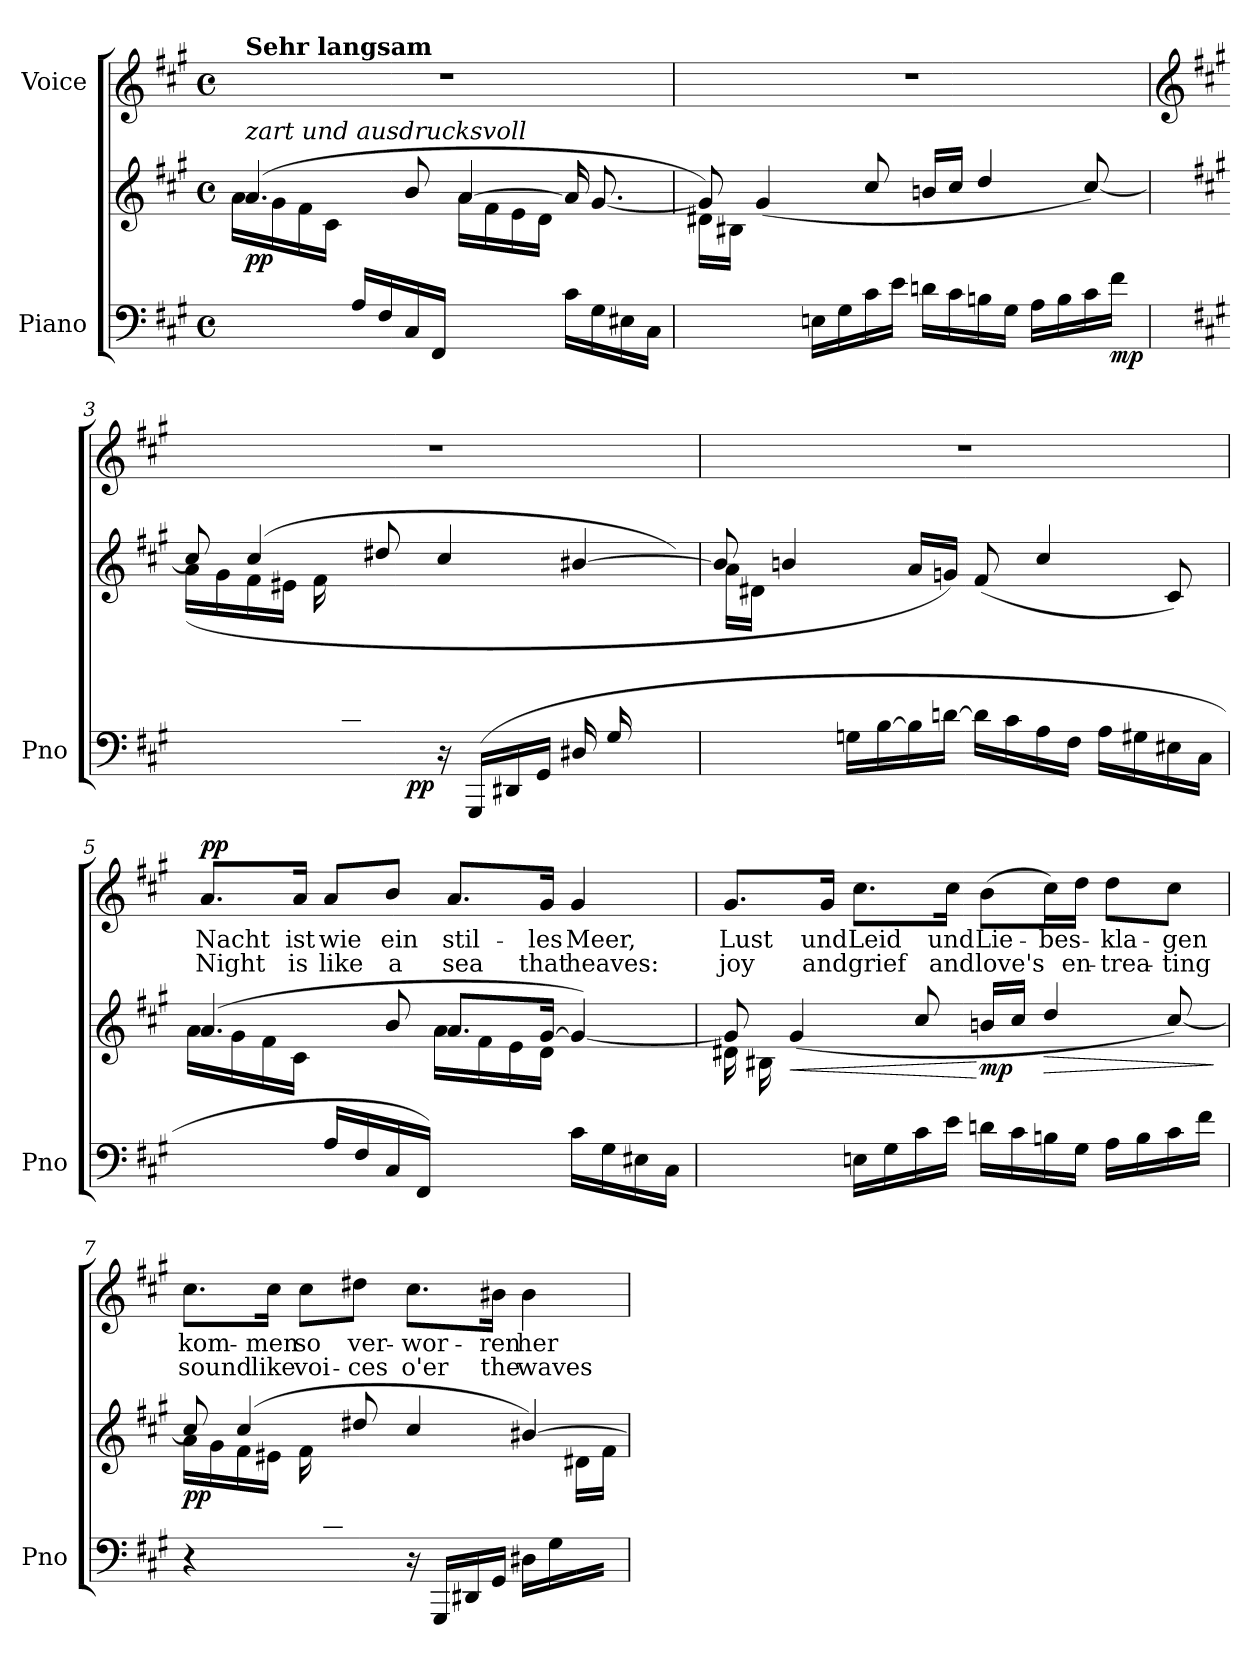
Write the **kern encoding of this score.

**kern	**kern	**dynam	**kern	**text	**text	**dynam
*part2	*part2	*part2	*part1	*part1	*part1	*part1
*staff3	*staff2	*staff2/3	*staff1	*staff1	*staff1	*staff1
*I"Piano	*	*	*I"Voice	*	*	*
*I'Pno	*	*	*	*	*	*
*clefF4	*clefG2	*	*clefG2	*	*	*
*k[f#c#g#]	*k[f#c#g#]	*	*k[f#c#g#]	*	*	*
*M4/4	*M4/4	*	*M4/4	*	*	*
*met(c)	*met(c)	*	*met(c)	*	*	*
=1	=1	=1	=1	=1	=1	=1
*^	*^	*	*	*	*	*
!	!	!	!	!	!LO:TX:a:B:t=Sehr langsam	!	!	!
!	!	!LO:TX:a:i:t=zart und ausdrucksvoll	!	!	!	!	!	!
!	!	!	!	!LO:DY:b	!	!	!	!
2.ryy	4ryy	(4.a/	(16a\LL	pp	1r	.	.	.
.	.	.	16g#\	.	.	.	.	.
.	.	.	16f#\	.	.	.	.	.
.	.	.	16c#\JJ	.	.	.	.	.
.	16A/LL	.	8ryy	.	.	.	.	.
.	16F#/	.	.	.	.	.	.	.
.	16C#/	8b/	16ryy	.	.	.	.	.
.	16FF#/JJ)	.	16ryy	.	.	.	.	.
.	2ryy	[4a/	(16a\LL	.	.	.	.	.
.	.	.	16f#\	.	.	.	.	.
.	.	.	16e\	.	.	.	.	.
.	.	.	16d\JJ	.	.	.	.	.
16c#\LL	.	16a/]	8ryy	.	.	.	.	.
16G#\	.	[8.g#/	.	.	.	.	.	.
16E#X\	.	.	16ryy	.	.	.	.	.
16C#\JJ)	.	.	16ryy	.	.	.	.	.
*v	*v	*	*	*	*	*	*	*
=2	=2	=2	=2	=2	=2	=2	=2
16d#X\LLyy	8g#/])	16d#X\LL	.	1r	.	.	.
16B#X\yy	.	16B#X\JJ	.	.	.	.	.
16G#\	(4g#/	8rgyy	.	.	.	.	.
16F#\JJ	.	.	.	.	.	.	.
16En\LL	.	4rgyy	.	.	.	.	.
16G#\	.	.	.	.	.	.	.
16c#\	8cc#/	.	.	.	.	.	.
16e\JJ	.	.	.	.	.	.	.
16dn\LL	16bn/LL	2rgyy	.	.	.	.	.
16c#\	16cc#/JJ	.	.	.	.	.	.
16Bn\	4dd/	.	.	.	.	.	.
16G#\JJ	.	.	.	.	.	.	.
16A\LL	.	.	.	.	.	.	.
16B\	.	.	.	.	.	.	.
16c#\	[8cc#/)	.	.	.	.	.	.
!	!	!	!LO:DY:b=2	!	!	!	!
16f#\JJ	.	.	mp	.	.	.	.
*	*v	*v	*	*	*	*	*
!!LO:LB:g=z
=3	=3	=3	=3	=3	=3	=3
*	*	*	*clefG2	*	*	*
*	*	*	*k[f#c#g#]	*	*	*
*	*^	*	*	*	*	*
*	*	*^	*	*	*	*	*
4ryy	8cc#/]	(16a\LL	2..ryy	.	1r	.	.	.
.	.	16g#\	.	.	.	.	.	.
.	(4cc#/	16f#\	.	.	.	.	.	.
.	.	16e#X\JJ	.	.	.	.	.	.
16f#\LLyy	.	16f#\	.	.	.	.	.	.
16c#\	.	16ryy	.	.	.	.	.	.
16A\	8dd#X/	16ryy	.	.	.	.	.	.
!	!	!	!	!LO:DY:b=2	!	!	!	!
16F#\JJ)	.	16ryy	.	pp	.	.	.	.
16r	4cc#/	2ryy	.	.	.	.	.	.
(16GGG#/LL	.	.	.	.	.	.	.	.
16DD#X/	.	.	.	.	.	.	.	.
16GG#/JJ	.	.	.	.	.	.	.	.
16D#X/LL	[4b#X/	.	.	.	.	.	.	.
16G#/	.	.	.	.	.	.	.	.
8ryy	.	.	16d#X\	.	.	.	.	.
.	.	.	16f#\JJ)	.	.	.	.	.
*	*	*v	*v	*	*	*	*	*
=4	=4	=4	=4	=4	=4	=4	=4
16a\LLyy	8b#/]	16a\LL	.	1r	.	.	.
16d#X\yy	.	16d#X\JJ	.	.	.	.	.
16A\	4bn/	8rgyy	.	.	.	.	.
16F#\JJ	.	.	.	.	.	.	.
16Gn\LL	.	4rgyy	.	.	.	.	.
[16B\	.	.	.	.	.	.	.
16B\]	16a/LL	.	.	.	.	.	.
[16dn\JJ	16gn/JJ)	.	.	.	.	.	.
16d\LL]	(8f#/	2rgyy	.	.	.	.	.
16c#\	.	.	.	.	.	.	.
16A\	4cc#/	.	.	.	.	.	.
16F#\JJ	.	.	.	.	.	.	.
16A\LL	.	.	.	.	.	.	.
16G#X\	.	.	.	.	.	.	.
16E#X\	8c#/)	.	.	.	.	.	.
16C#\JJ	.	.	.	.	.	.	.
=5	=5	=5	=5	=5	=5	=5	=5
!	!	!	!	!	!LO:LY:b	!LO:LY:b	!LO:DY:a
4ryy	(4.a/	(16a\LL	.	8.a/L	Nacht	Night	pp
.	.	16g#\	.	.	.	.	.
.	.	16f#\	.	.	.	.	.
!	!	!	!	!	!LO:LY:b	!LO:LY:b	!
.	.	16c#\JJ	.	16a/Jk	ist	is	.
!	!	!	!	!	!LO:LY:b	!LO:LY:b	!
16A/LL	.	8ryy	.	8a/L	wie	like	.
16F#/	.	.	.	.	.	.	.
!	!	!	!	!	!LO:LY:b	!LO:LY:b	!
16C#/	8b/	16ryy	.	8b/J	ein	a	.
16FF#/JJ)	.	16ryy	.	.	.	.	.
!	!	!	!	!	!LO:LY:b	!LO:LY:b	!
4ryy	8.a/L	(16a\LL	.	8.a/L	stil-	sea	.
.	.	16f#\	.	.	.	.	.
.	.	16e\	.	.	.	.	.
!	!	!	!	!	!LO:LY:b	!LO:LY:b	!
.	[16g#/Jk	16d\JJ	.	16g#/Jk	-les	that	.
!	!	!	!	!	!LO:LY:b	!LO:LY:b	!
16c#\LL	4g#/_)	8rgyy	.	4g#/	Meer,	heaves:	.
16G#\	.	.	.	.	.	.	.
16E#X\	.	16ryy	.	.	.	.	.
16C#\JJ)	.	16ryy	.	.	.	.	.
!!LO:LB:g=z
=6	=6	=6	=6	=6	=6	=6	=6
!	!	!	!	!	!LO:LY:b	!LO:LY:b	!
16d#X\LLyy	8g#/]	16d#X\	.	8.g#/L	Lust	joy	.
16B#X\yy	.	16B#X\	.	.	.	.	.
!	!	!	!LO:HP:b	!	!	!	!
16G#\	(>4g#/	8rgyy	<	.	.	.	.
!	!	!	!	!	!LO:LY:b	!LO:LY:b	!
16F#\JJ	.	.	.	16g#/Jk	und	and	.
!	!	!	!	!	!LO:LY:b	!LO:LY:b	!
16En\LL	.	4rgyy	.	8.cc#\L	Leid	grief	.
16G#\	.	.	.	.	.	.	.
16c#\	8cc#/	.	.	.	.	.	.
!	!	!	!	!	!LO:LY:b	!LO:LY:b	!
16e\JJ	.	.	.	16cc#\Jk	und	and	.
!	!	!	!LO:DY:n=1:b	!	!LO:LY:b	!LO:LY:b	!
16dn\LL	16bn/LL	2rgyy	[ mp	(8b\L	Lie-	love's	.
16c#\	16cc#/JJ	.	.	.	.	.	.
!	!	!	!LO:HP:b	!	!LO:LY:b	!	!
16Bn\	4dd/	.	>	16cc#\L)	-bes-	.	.
!	!	!	!	!	!	!LO:LY:b	!
16G#\JJ	.	.	.	16dd\JJ	.	en-	.
!	!	!	!	!	!LO:LY:b	!LO:LY:b	!
16A\LL	.	.	.	8dd\L	-kla-	-trea-	.
16B\	.	.	.	.	.	.	.
!	!	!	!	!	!LO:LY:b	!LO:LY:b	!
16c#\	[8cc#/)	.	.	8cc#\J	-gen	-ting	.
16f#\JJ	.	.	.	.	.	.	.
*	*v	*v	*	*	*	*	*
.	.	]	.	.	.	.
=7	=7	=7	=7	=7	=7	=7
*	*^	*	*	*	*	*
!	!	!	!LO:DY:b	!	!LO:LY:b	!LO:LY:b	!
4r	8cc#/]	(16a\LL	pp	8.cc#\L	kom-	sound	.
.	.	16g#\	.	.	.	.	.
.	(4cc#/	16f#\	.	.	.	.	.
!	!	!	!	!	!LO:LY:b	!LO:LY:b	!
.	.	16e#X\JJ	.	16cc#\Jk	-men	like	.
!	!	!	!	!	!LO:LY:b	!LO:LY:b	!
16f#\LLyy	.	16f#\	.	8cc#\L	so	voi-	.
16c#\	.	16ryy	.	.	.	.	.
!	!	!	!	!	!LO:LY:b	!LO:LY:b	!
16A\	8dd#X/	16ryy	.	8dd#X\J	ver-	-ces	.
16F#\JJ)	.	16ryy	.	.	.	.	.
!	!	!	!	!	!LO:LY:b	!LO:LY:b	!
16r	4cc#/	4ryy	.	8.cc#\L	-wor-	o'er	.
16GGG#/LL	.	.	.	.	.	.	.
16DD#X/	.	.	.	.	.	.	.
!	!	!	!	!	!LO:LY:b	!LO:LY:b	!
16GG#/JJ	.	.	.	16b#X\Jk	-ren	the	.
!	!	!	!	!	!LO:LY:b	!LO:LY:b	!
16D#X\LL	[4b#X/)	8ryy	.	4b#\	her	waves	.
16G#\	.	.	.	.	.	.	.
16d#X\yy	.	16d#X\LL	.	.	.	.	.
16f#\JJyy	.	16f#\JJ	.	.	.	.	.
*	*v	*v	*	*	*	*	*
=	=	=	=	=	=	=
*-	*-	*-	*-	*-	*-	*-
